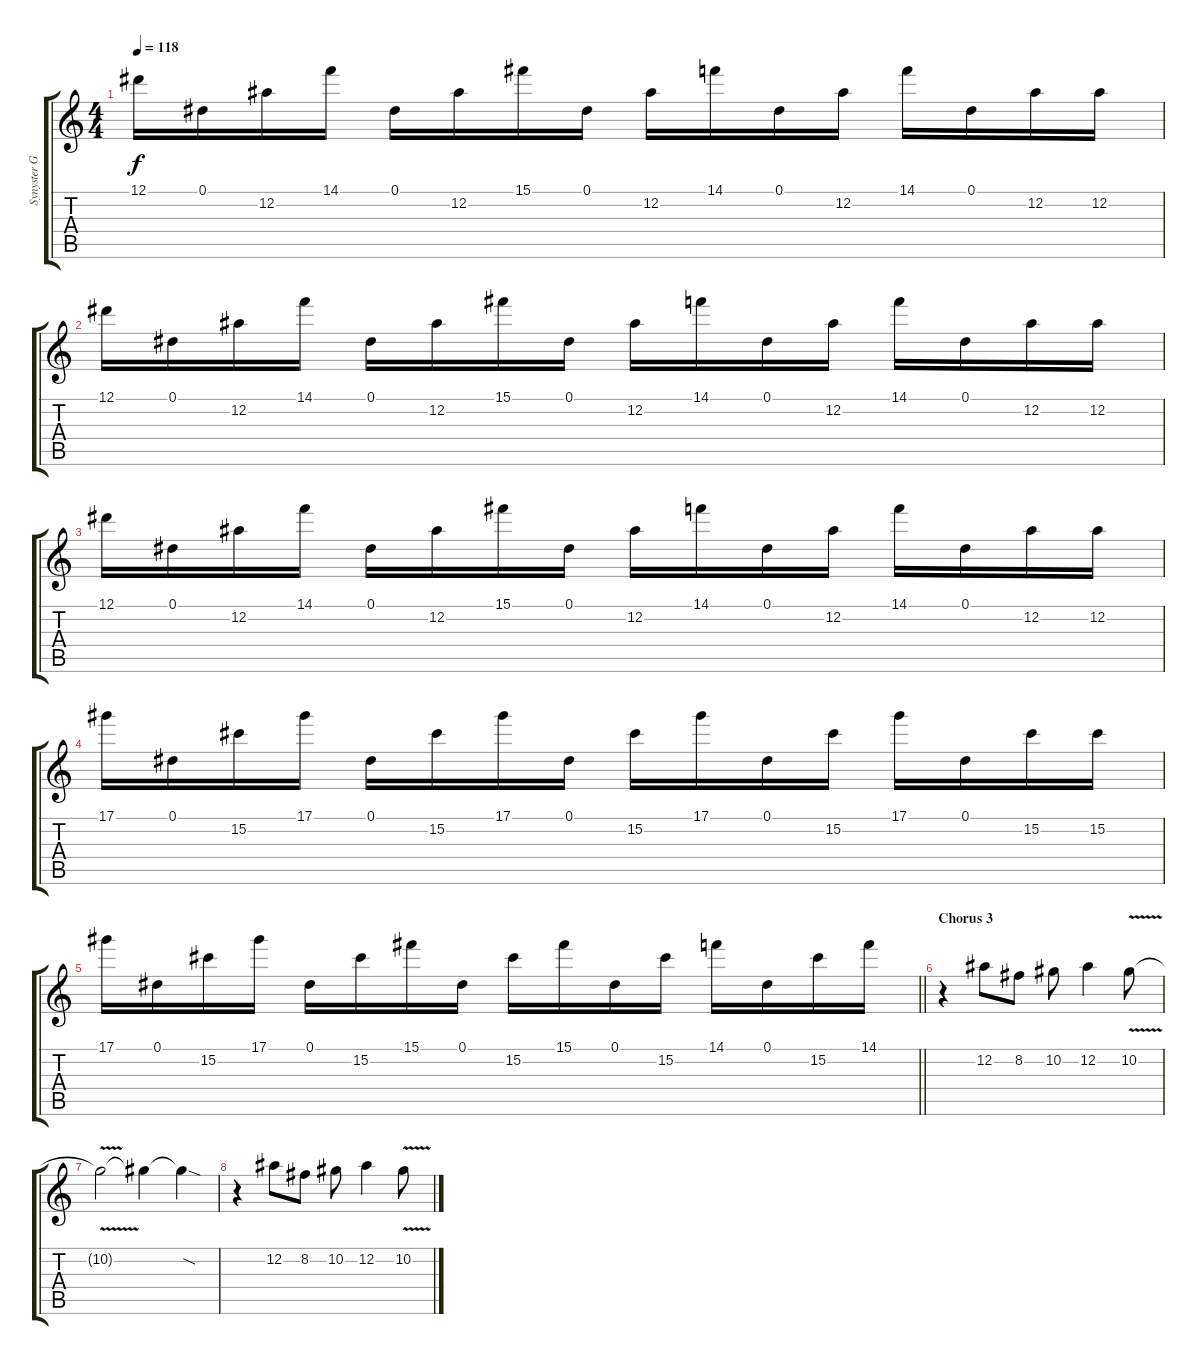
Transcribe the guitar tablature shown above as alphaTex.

\track ("Synyster Gates" "Synyster G") {instrument distortionguitar}
\staff {score tabs}
\tuning (Eb4 Bb3 Gb3 Db3 Ab2 Db2) {hide}
\ts (4 4)
\tempo 118
\clef g2
\ks c
12.1.16{dy f} 0.1.16 12.2.16 14.1.16 0.1.16 12.2.16 15.1.16 0.1.16 12.2.16 14.1.16 0.1.16 12.2.16 14.1.16 0.1.16 12.2.16 12.2.16 |
12.1.16 0.1.16 12.2.16 14.1.16 0.1.16 12.2.16 15.1.16 0.1.16 12.2.16 14.1.16 0.1.16 12.2.16 14.1.16 0.1.16 12.2.16 12.2.16 |
12.1.16 0.1.16 12.2.16 14.1.16 0.1.16 12.2.16 15.1.16 0.1.16 12.2.16 14.1.16 0.1.16 12.2.16 14.1.16 0.1.16 12.2.16 12.2.16 |
17.1.16 0.1.16 15.2.16 17.1.16 0.1.16 15.2.16 17.1.16 0.1.16 15.2.16 17.1.16 0.1.16 15.2.16 17.1.16 0.1.16 15.2.16 15.2.16 |
\barLineRight lightlight
17.1.16 0.1.16 15.2.16 17.1.16 0.1.16 15.2.16 15.1.16 0.1.16 15.2.16 15.1.16 0.1.16 15.2.16 14.1.16 0.1.16 15.2.16 14.1.16 |
\section ("" "Chorus 3")
r.4 12.2.8 8.2.8 10.2.8 12.2.4 10.2{v}.8 |
10.2{t}.2 10.2{t}.4 10.2{sod t}.4 |
r.4 12.2.8 8.2.8 10.2.8 12.2.4 10.2{v}.8
